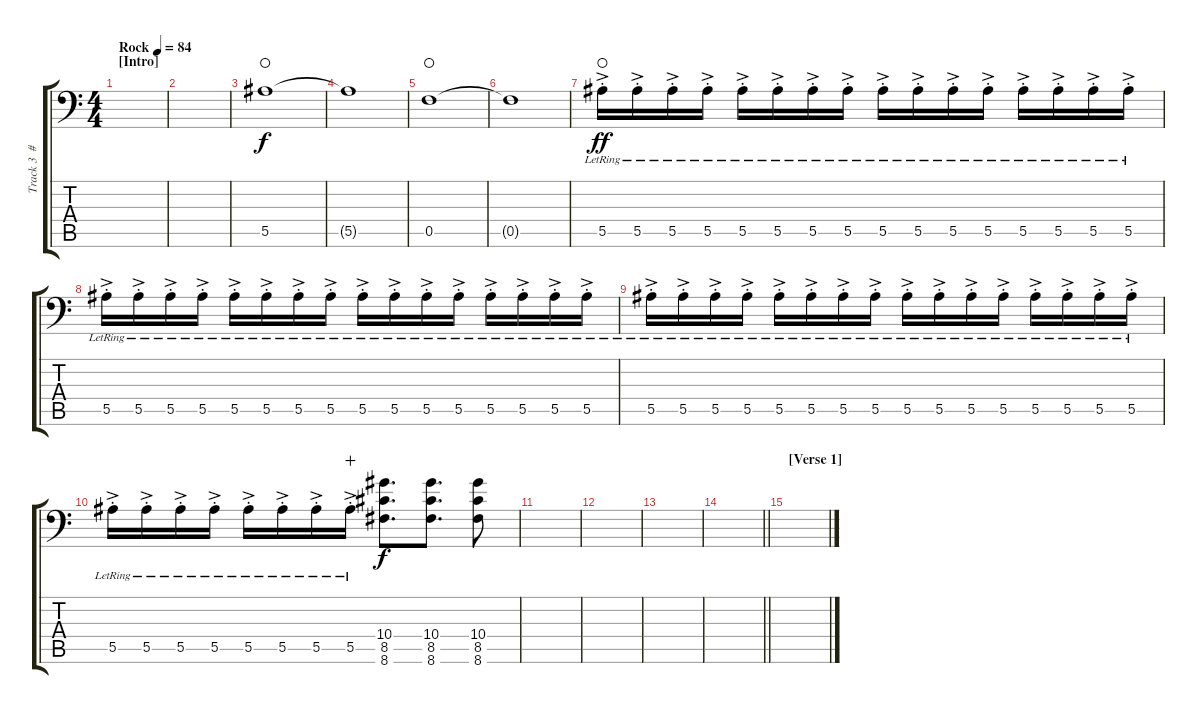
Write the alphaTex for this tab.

\track ("Track 3  #2" "Track 3  #") {instrument distortionguitar}
\staff {score tabs}
\tuning (C4 G3 Eb3 Bb2 F2 Bb1) {hide}
\ts (4 4)
\section ("" "[Intro]")
\tempo (84 "Rock")
\clef f4
\ks c
|
|
5.5.1{volume 9 waho} |
5.5{t}.1 |
0.5.1{waho} |
0.5{t}.1 |
5.5{ac st lr}.16{dy ff volume 9 waho} 5.5{ac st lr}.16 5.5{ac st lr}.16 5.5{ac st lr}.16 5.5{ac st lr}.16 5.5{ac st lr}.16 5.5{ac st lr}.16 5.5{ac st lr}.16 5.5{ac st lr}.16 5.5{ac st lr}.16 5.5{ac st lr}.16 5.5{ac st lr}.16 5.5{ac st lr}.16 5.5{ac st lr}.16 5.5{ac st lr}.16 5.5{ac st lr}.16 |
5.5{ac st lr}.16 5.5{ac st lr}.16 5.5{ac st lr}.16 5.5{ac st lr}.16 5.5{ac st lr}.16 5.5{ac st lr}.16 5.5{ac st lr}.16 5.5{ac st lr}.16 5.5{ac st lr}.16 5.5{ac st lr}.16 5.5{ac st lr}.16 5.5{ac st lr}.16 5.5{ac st lr}.16 5.5{ac st lr}.16 5.5{ac st lr}.16 5.5{ac st lr}.16 |
5.5{ac st lr}.16 5.5{ac st lr}.16 5.5{ac st lr}.16 5.5{ac st lr}.16 5.5{ac st lr}.16 5.5{ac st lr}.16 5.5{ac st lr}.16 5.5{ac st lr}.16 5.5{ac st lr}.16 5.5{ac st lr}.16 5.5{ac st lr}.16 5.5{ac st lr}.16 5.5{ac st lr}.16 5.5{ac st lr}.16 5.5{ac st lr}.16 5.5{ac st lr}.16 |
5.5{ac st lr}.16 5.5{ac st lr}.16 5.5{ac st lr}.16 5.5{ac st lr}.16 5.5{ac st lr}.16 5.5{ac st lr}.16 5.5{ac st lr}.16 5.5{ac st lr}.16{wahc} (10.4 8.5 8.6).8{d dy f volume 13} (10.4 8.5 8.6).8{d} (10.4 8.5 8.6).8 |
|
|
|
\barLineRight lightlight
|
\section ("" "[Verse 1]")
